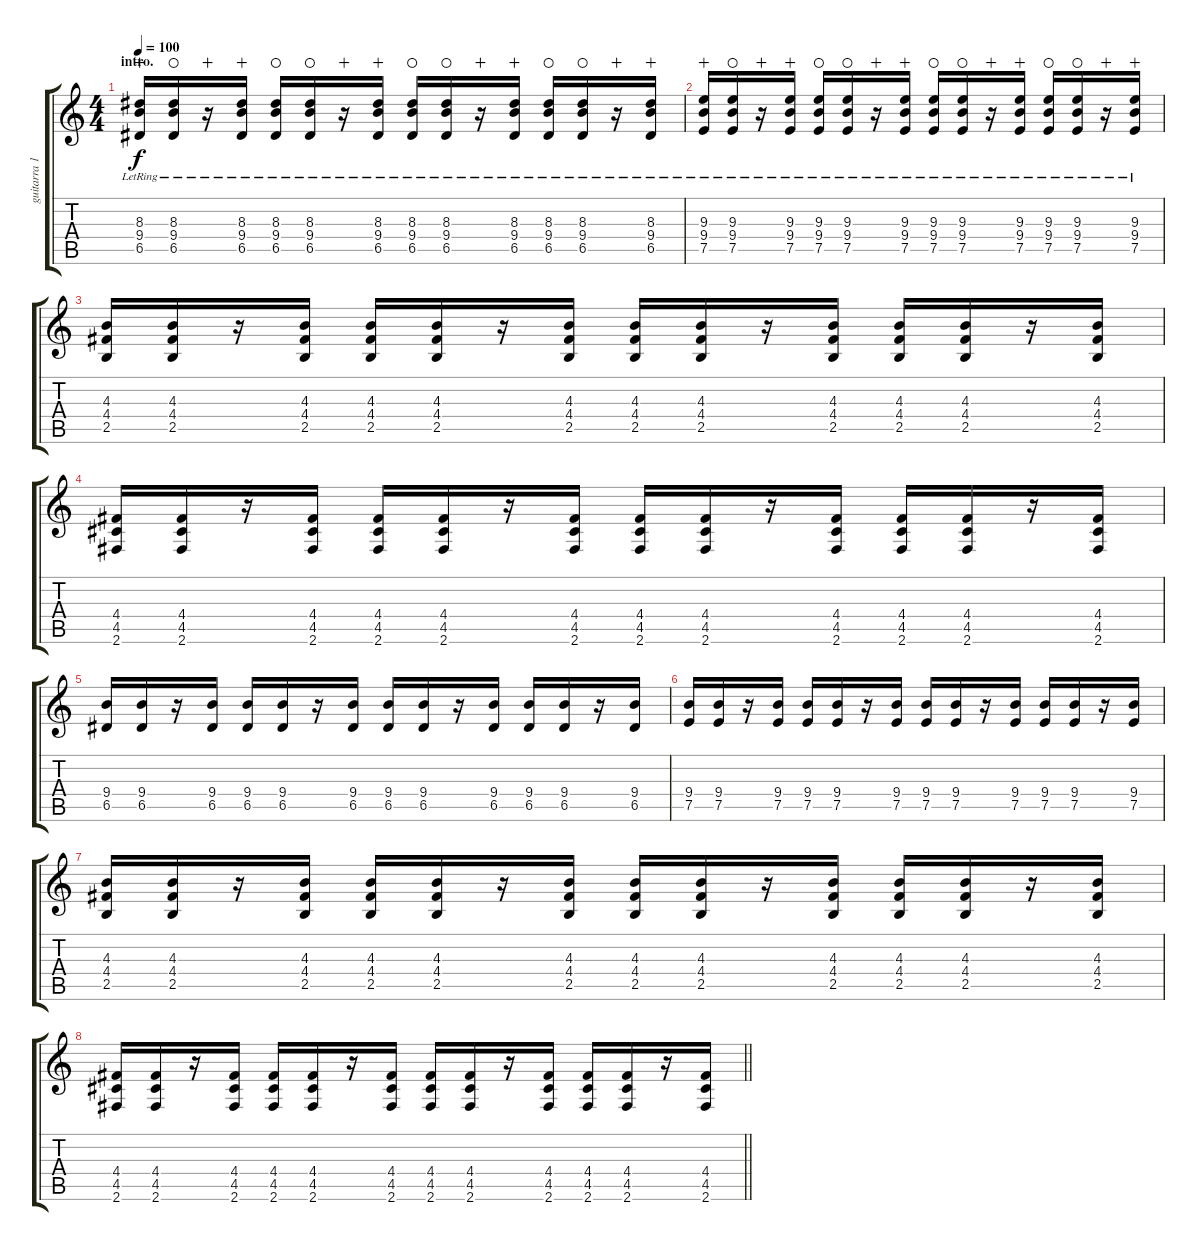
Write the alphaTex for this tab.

\track ("guitarra 1" "guitarra 1") {instrument overdrivenguitar}
\staff {score tabs}
\tuning (E4 B3 G3 D3 A2 E2) {hide}
\ts (4 4)
\section ("" "intro.")
\tempo 100
\clef g2
\ks c
(8.3{lr} 9.4{lr} 6.5{lr}).16{dy f volume 16 instrument electricguitarclean wahc} (8.3{lr} 9.4{lr} 6.5{lr}).16{waho} r.16{wahc} (8.3{lr} 9.4{lr} 6.5{lr}).16{wahc} (8.3{lr} 9.4{lr} 6.5{lr}).16{waho} (8.3{lr} 9.4{lr} 6.5{lr}).16{waho} r.16{wahc} (8.3{lr} 9.4{lr} 6.5{lr}).16{wahc} (8.3{lr} 9.4{lr} 6.5{lr}).16{waho} (8.3{lr} 9.4{lr} 6.5{lr}).16{waho} r.16{wahc} (8.3{lr} 9.4{lr} 6.5{lr}).16{wahc} (8.3{lr} 9.4{lr} 6.5{lr}).16{waho} (8.3{lr} 9.4{lr} 6.5{lr}).16{waho} r.16{wahc} (8.3{lr} 9.4{lr} 6.5{lr}).16{wahc} |
(9.3{lr} 9.4{lr} 7.5{lr}).16{wahc} (9.3{lr} 9.4{lr} 7.5{lr}).16{waho} r.16{wahc} (9.3{lr} 9.4{lr} 7.5{lr}).16{wahc} (9.3{lr} 9.4{lr} 7.5{lr}).16{waho} (9.3{lr} 9.4{lr} 7.5{lr}).16{waho} r.16{wahc} (9.3{lr} 9.4{lr} 7.5{lr}).16{wahc} (9.3{lr} 9.4{lr} 7.5{lr}).16{waho} (9.3{lr} 9.4{lr} 7.5{lr}).16{waho} r.16{wahc} (9.3{lr} 9.4{lr} 7.5{lr}).16{wahc} (9.3{lr} 9.4{lr} 7.5{lr}).16{waho} (9.3{lr} 9.4{lr} 7.5{lr}).16{waho} r.16{wahc} (9.3{lr} 9.4{lr} 7.5{lr}).16{wahc} |
(4.3 4.4 2.5).16{volume 12 instrument overdrivenguitar} (4.3 4.4 2.5).16 r.16 (4.3 4.4 2.5).16 (4.3 4.4 2.5).16 (4.3 4.4 2.5).16 r.16 (4.3 4.4 2.5).16 (4.3 4.4 2.5).16 (4.3 4.4 2.5).16 r.16 (4.3 4.4 2.5).16 (4.3 4.4 2.5).16 (4.3 4.4 2.5).16 r.16 (4.3 4.4 2.5).16 |
(4.4 4.5 2.6).16 (4.4 4.5 2.6).16 r.16 (4.4 4.5 2.6).16 (4.4 4.5 2.6).16 (4.4 4.5 2.6).16 r.16 (4.4 4.5 2.6).16 (4.4 4.5 2.6).16 (4.4 4.5 2.6).16 r.16 (4.4 4.5 2.6).16 (4.4 4.5 2.6).16 (4.4 4.5 2.6).16 r.16 (4.4 4.5 2.6).16 |
(9.4 6.5).16 (9.4 6.5).16 r.16 (9.4 6.5).16 (9.4 6.5).16 (9.4 6.5).16 r.16 (9.4 6.5).16 (9.4 6.5).16 (9.4 6.5).16 r.16 (9.4 6.5).16 (9.4 6.5).16 (9.4 6.5).16 r.16 (9.4 6.5).16 |
(9.4 7.5).16 (9.4 7.5).16 r.16 (9.4 7.5).16 (9.4 7.5).16 (9.4 7.5).16 r.16 (9.4 7.5).16 (9.4 7.5).16 (9.4 7.5).16 r.16 (9.4 7.5).16 (9.4 7.5).16 (9.4 7.5).16 r.16 (9.4 7.5).16 |
(4.3 4.4 2.5).16 (4.3 4.4 2.5).16 r.16 (4.3 4.4 2.5).16 (4.3 4.4 2.5).16 (4.3 4.4 2.5).16 r.16 (4.3 4.4 2.5).16 (4.3 4.4 2.5).16 (4.3 4.4 2.5).16 r.16 (4.3 4.4 2.5).16 (4.3 4.4 2.5).16 (4.3 4.4 2.5).16 r.16 (4.3 4.4 2.5).16 |
\barLineRight lightlight
(4.4 4.5 2.6).16 (4.4 4.5 2.6).16 r.16 (4.4 4.5 2.6).16 (4.4 4.5 2.6).16 (4.4 4.5 2.6).16 r.16 (4.4 4.5 2.6).16 (4.4 4.5 2.6).16 (4.4 4.5 2.6).16 r.16 (4.4 4.5 2.6).16 (4.4 4.5 2.6).16 (4.4 4.5 2.6).16 r.16 (4.4 4.5 2.6).16
